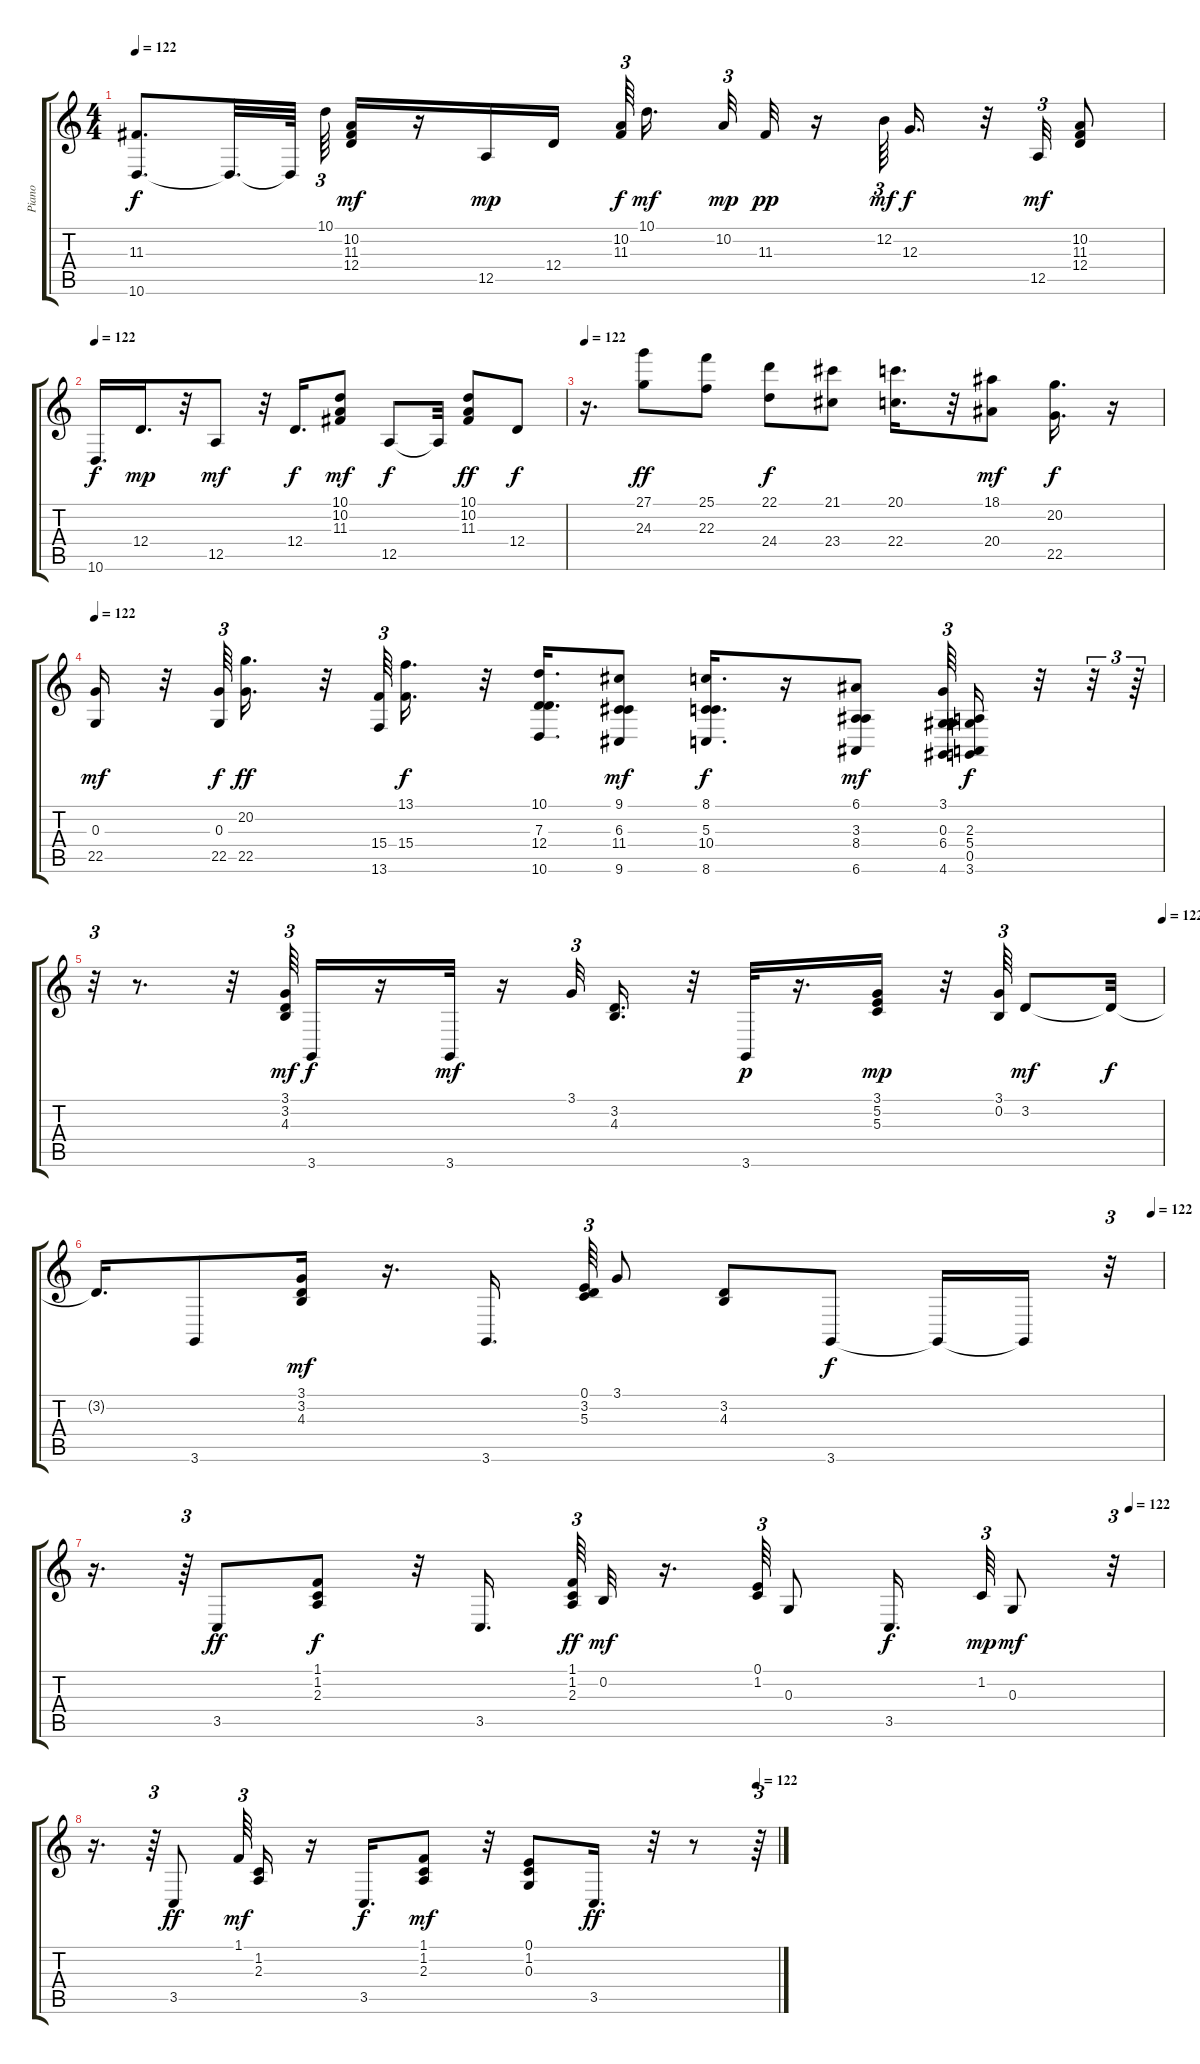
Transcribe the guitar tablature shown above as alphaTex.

\track ("Piano" "Piano") {instrument acousticgrandpiano}
\staff {score tabs}
\tuning (E4 B3 G3 D3 A2 E2) {hide}
\ts (4 4)
\tempo 122
\clef g2
\ks c
(11.3{t} 10.6{t}).8{d dy f} 10.6{t}.32{d} 10.6{t}.64 10.1.64{tu (3 2)} (10.2 11.3 12.4).16{dy mf} r.16 12.5.16{dy mp} 12.4.16 (10.2 11.3).64{tu (3 2) dy f} 10.1.16{d dy mf} 10.2.32{tu (3 2) dy mp} 11.3.32{dy pp} r.16 12.2.64{tu (3 2) dy mf} 12.3.16{d dy f} r.32 12.5.32{tu (3 2) dy mf} (10.2 11.3 12.4).8 |
\tempo 122
10.6.16{d dy f} 12.4.16{d dy mp} r.32 12.5.8{dy mf} r.32 12.4.16{d dy f} (10.1 10.2 11.3).8{dy mf} 12.5.8{dy f} 12.5{t}.32 (10.1 10.2 11.3).8{dy ff} 12.4.8{dy f} |
\tempo 122
r.16{d} (27.1 24.3).8{dy ff} (25.1 22.3).8 (22.1 24.4).8{dy f} (21.1 23.4).8 (20.1 22.4).16{d} r.32 (18.1 20.4).8{dy mf} (20.2 22.5).16{d dy f} r.16 |
\tempo 122
(0.3 22.5).16{dy mf} r.32 (0.3 22.5).64{tu (3 2) dy f} (20.2 22.5).16{d dy ff} r.32 (15.4 13.6).64{tu (3 2)} (13.1 15.4).16{d dy f} r.32 (10.1 7.3 12.4 10.6).16{d} (9.1 6.3 11.4 9.6).8{dy mf} (8.1 5.3 10.4 8.6).16{d dy f} r.16 (6.1 3.3 8.4 6.6).8{dy mf} (3.1 0.3 6.4 4.6).64{tu (3 2)} (2.3 5.4 0.5 3.6).16{dy f} r.32 r.32{tu (3 2)} r.64{tu (3 2)} |
\tempo (122 1)
r.32{tu (3 2)} r.8{d} r.32 (3.1 3.2 4.3).64{tu (3 2) dy mf} 3.6.16{dy f} r.16 3.6.32{dy mf} r.16 3.1.32{tu (3 2)} (3.2 4.3).16{d} r.32 3.6.32{dy p} r.16{d} (3.1 5.2 5.3).16{dy mp} r.32 (3.1 0.2).64{tu (3 2)} 3.2.8{dy mf} 3.2{t}.32{dy f} |
\tempo (122 0.9895833333333334)
3.2{t}.16{d} 3.6.8 (3.1 3.2 4.3).16{dy mf} r.16{d} 3.6.16{d} (0.1 3.2 5.3).64{tu (3 2)} 3.1.8 (3.2 4.3).8 3.6.8{dy f} 3.6{t}.16 3.6{t}.16 r.32{tu (3 2)} |
\tempo (122 0.96875)
r.16{d} r.64{tu (3 2)} 3.5.8{dy ff} (1.1 1.2 2.3).8{dy f} r.32 3.5.16{d} (1.1 1.2 2.3).64{tu (3 2) dy ff} 0.2.32{dy mf} r.16{d} (0.1 1.2).64{tu (3 2)} 0.3.8 3.5.16{d dy f} 1.2.64{tu (3 2) dy mp} 0.3.8{dy mf} r.32{tu (3 2)} |
\tempo (122 0.96875)
r.16{d} r.64{tu (3 2)} 3.5.8{dy ff} 1.1.64{tu (3 2) dy mf} (1.2 2.3).16 r.16 3.5.16{d dy f} (1.1 1.2 2.3).8{dy mf} r.32 (0.1 1.2 0.3).8 3.5.16{d dy ff} r.32 r.8 r.64{tu (3 2)}
